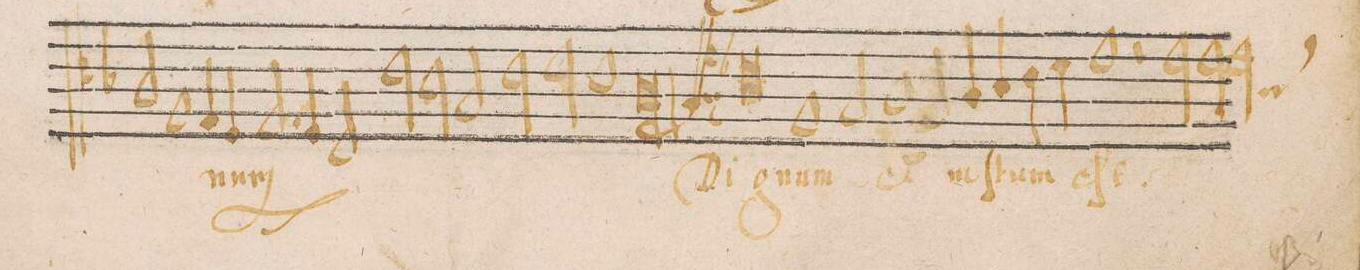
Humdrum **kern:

**kern	**text
*I"ALTVS	*
*clefC4	*
*k[b-]	*
*M2/1	*
2A/	.
1F/	.
=27-	=27-
4E/	.
4D/	-num
2.E/	.
4D/	.
=28-	=28-
2C/	.
2c\	.
2B-\	.
2G/	.
=29-	=29-
2c\	.
2d\	.
1c	.
=30-	=30-
0A	.
*clefC5	*
=31||-	=31||-
0A	Di-
=32-	=32-
1D	-gnum
2E/	.
1F/	e(t)
=33-	=33-
2E/	iu-
4F/	-ſtum
4G/	.
4A\	.
4B-\	.
=34-	=34-
1c	eſt.
2r	.
2c\	.
=35-	=35-
2c\	.
2c\	.
*custos:G	*
*clefC4	*
*-	*-
